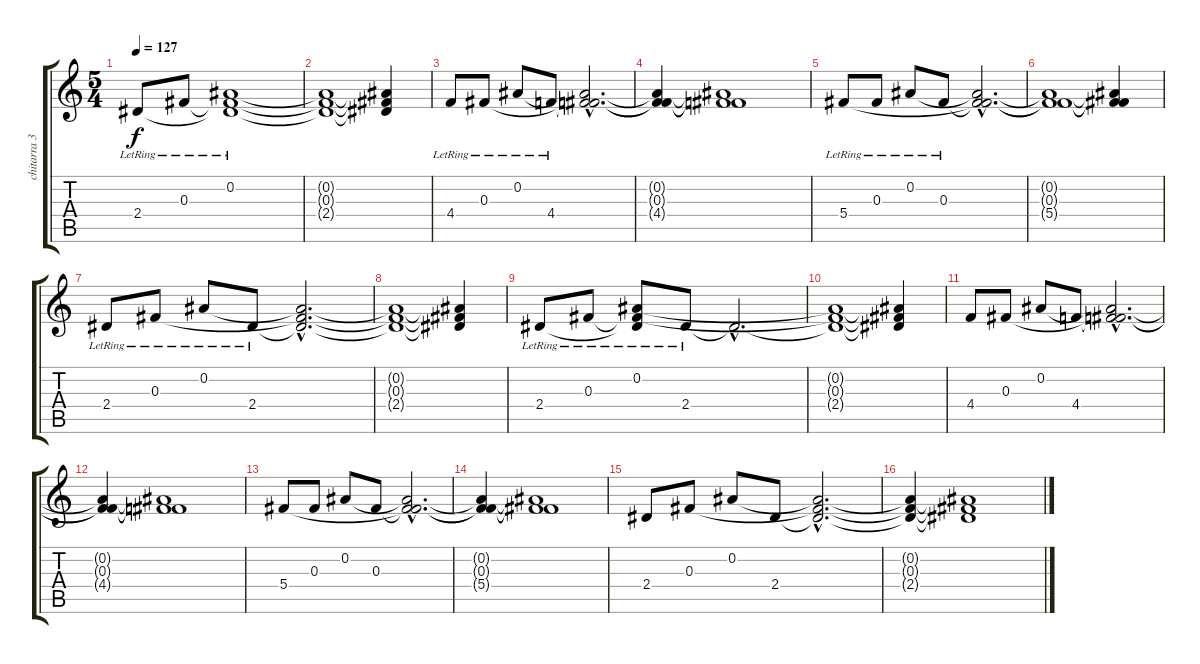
\track ("chitarra 3" "chitarra 3") {instrument overdrivenguitar}
\staff {score tabs}
\tuning (Eb4 Bb3 Gb3 Db3 Ab2 Eb2) {hide}
\ts (5 4)
\tempo 127
\clef g2
\ks c
2.4{lr}.8{dy f volume 7} 0.3{lr}.8 (0.2{lr} 0.3{t} 2.4{t}).1 |
(0.2{t} 0.3{t} 2.4{t}).1 (0.2{t} 0.3{t} 2.4{t}).4 |
4.4{lr}.8 0.3{lr}.8 0.2{lr}.8 4.4{lr}.8 (0.2{hac t} 0.3{hac t} 4.4{hac t}).2{d} |
(0.2{t} 0.3{t} 4.4{t}).4 (0.2{t} 0.3{t} 4.4{t}).1 |
5.4{lr}.8 0.3{lr}.8 0.2{lr}.8 0.3{lr}.8 (0.2{hac t} 0.3{hac t} 5.4{hac t}).2{d} |
(0.2{t} 0.3{t} 5.4{t}).1 (0.2{t} 0.3{t} 5.4{t}).4 |
2.4{lr}.8 0.3{lr}.8 0.2{lr}.8 2.4{lr}.8 (0.2{hac t} 0.3{hac t} 2.4{hac t}).2{d} |
(0.2{t} 0.3{t} 2.4{t}).1 (0.2{t} 0.3{t} 2.4{t}).4 |
2.4{lr}.8 0.3{lr}.8 (0.2{lr} 0.3{t} 2.4{t}).8 2.4{lr}.8 2.4{hac t}.2{d} |
(0.2{t} 0.3{t} 2.4{t}).1 (0.2{t} 0.3{t} 2.4{t}).4 |
4.4.8 0.3.8 0.2.8 4.4.8 (0.2{hac t} 0.3{hac t} 4.4{hac t}).2{d} |
(0.2{t} 0.3{t} 4.4{t}).4 (0.2{t} 0.3{t} 4.4{t}).1 |
5.4.8 0.3.8 0.2.8 0.3.8 (0.2{hac t} 0.3{hac t} 5.4{hac t}).2{d} |
(0.2{t} 0.3{t} 5.4{t}).4 (0.2{t} 0.3{t} 5.4{t}).1 |
2.4.8 0.3.8 0.2.8 2.4.8 (0.2{hac t} 0.3{hac t} 2.4{hac t}).2{d} |
(0.2{t} 0.3{t} 2.4{t}).4 (0.2{t} 0.3{t} 2.4{t}).1
